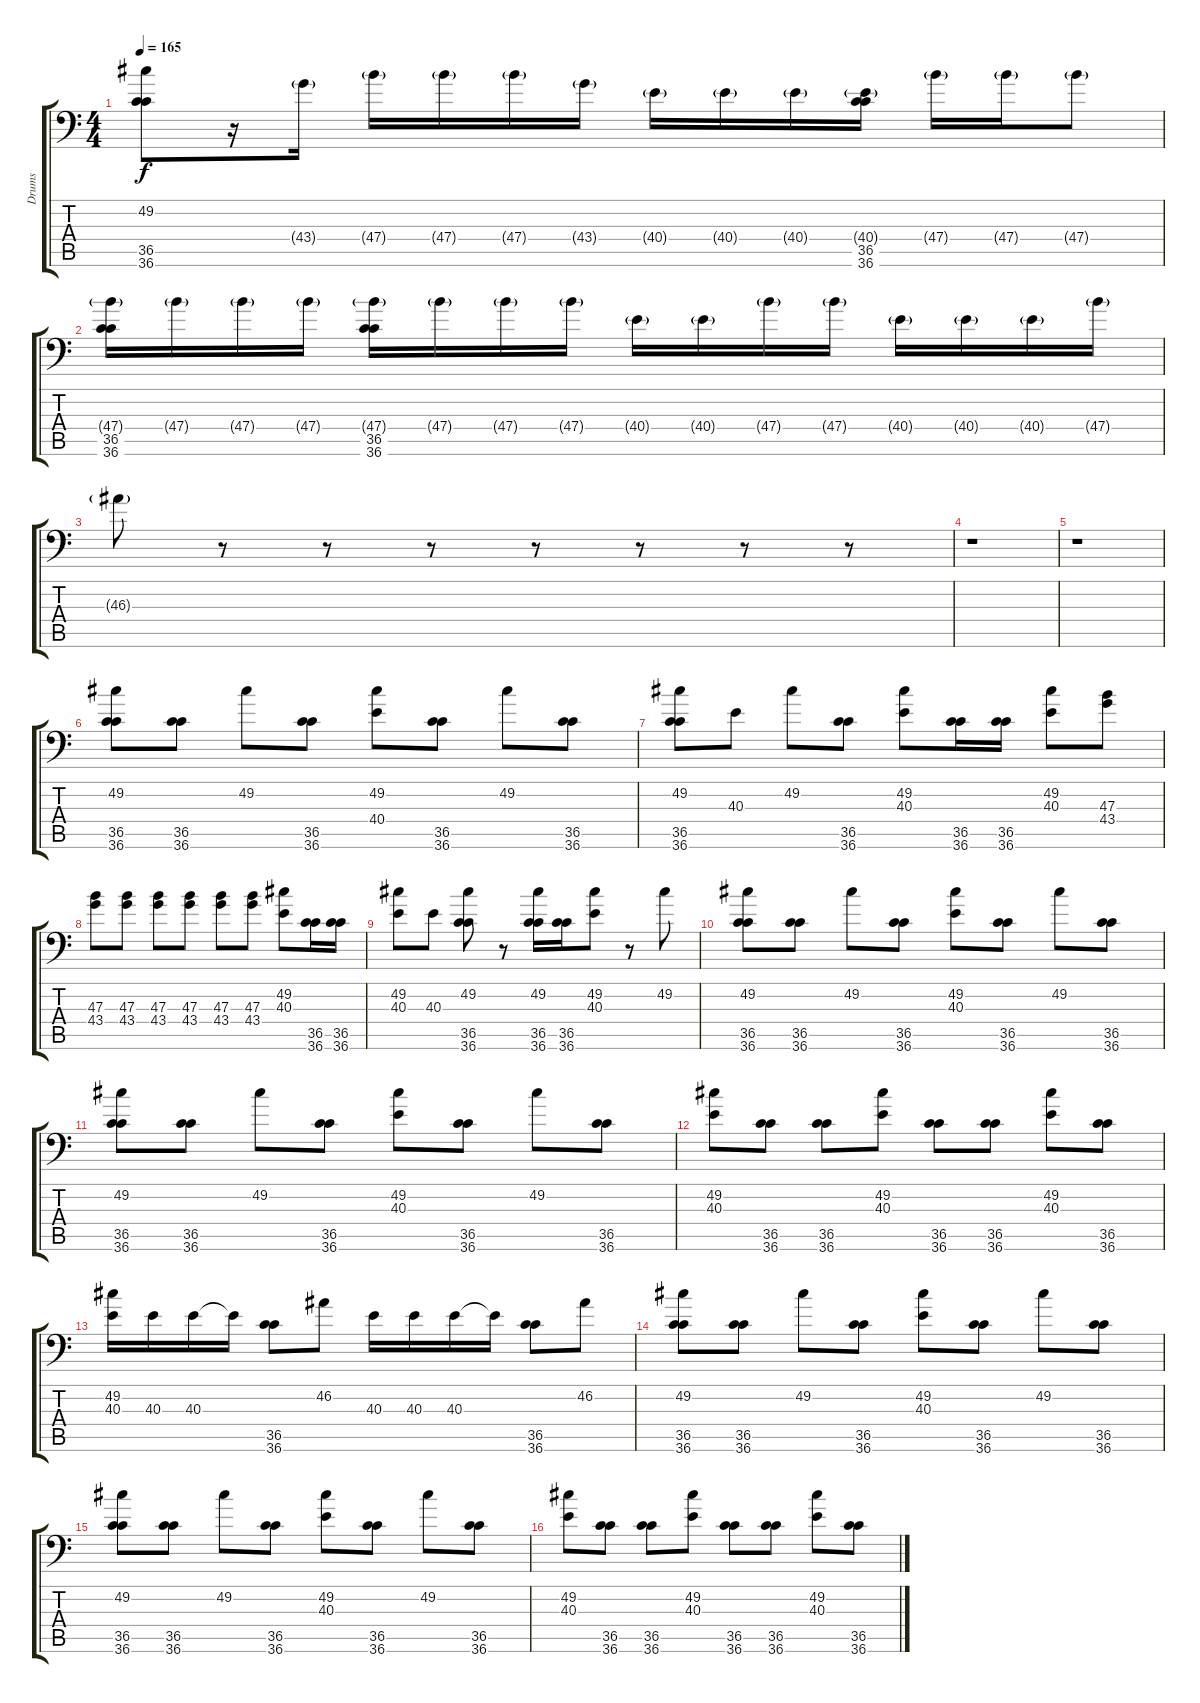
\track ("Drums" "Drums") {instrument acousticgrandpiano}
\staff {score tabs}
\tuning (C-1 C-1 C-1 C-1 C-1 C-1) {hide}
\ts (4 4)
\tempo 165
\clef f4
\ks c
(49.2 36.5 36.6).8{dy f} r.16 43.4{g}.16 47.4{g}.16 47.4{g}.16 47.4{g}.16 43.4{g}.16 40.4{g}.16 40.4{g}.16 40.4{g}.16 (40.4{g} 36.5 36.6).16 47.4{g}.16 47.4{g}.16 47.4{g}.8 |
(47.4{g} 36.5 36.6).16 47.4{g}.16 47.4{g}.16 47.4{g}.16 (47.4{g} 36.5 36.6).16 47.4{g}.16 47.4{g}.16 47.4{g}.16 40.4{g}.16 40.4{g}.16 47.4{g}.16 47.4{g}.16 40.4{g}.16 40.4{g}.16 40.4{g}.16 47.4{g}.16 |
46.3{g}.8 r.8 r.8 r.8 r.8 r.8 r.8 r.8 |
r.1 |
r.1 |
(49.2 36.5 36.6).8 (36.5 36.6).8 49.2.8 (36.5 36.6).8 (49.2 40.4).8 (36.5 36.6).8 49.2.8 (36.5 36.6).8 |
(49.2 36.5 36.6).8 40.3.8 49.2.8 (36.5 36.6).8 (49.2 40.3).8 (36.5 36.6).16 (36.5 36.6).16 (49.2 40.3).8 (47.3 43.4).8 |
(47.3 43.4).8 (47.3 43.4).8 (47.3 43.4).8 (47.3 43.4).8 (47.3 43.4).8 (47.3 43.4).8 (49.2 40.3).8 (36.5 36.6).16 (36.5 36.6).16 |
(49.2 40.3).8 40.3.8 (49.2 36.5 36.6).8 r.8 (49.2 36.5 36.6).16 (36.5 36.6).16 (49.2 40.3).8 r.8 49.2.8 |
(49.2 36.5 36.6).8 (36.5 36.6).8 49.2.8 (36.5 36.6).8 (49.2 40.3).8 (36.5 36.6).8 49.2.8 (36.5 36.6).8 |
(49.2 36.5 36.6).8 (36.5 36.6).8 49.2.8 (36.5 36.6).8 (49.2 40.3).8 (36.5 36.6).8 49.2.8 (36.5 36.6).8 |
(49.2 40.3).8 (36.5 36.6).8 (36.5 36.6).8 (49.2 40.3).8 (36.5 36.6).8 (36.5 36.6).8 (49.2 40.3).8 (36.5 36.6).8 |
(49.2 40.3).16 40.3.16 40.3.16 40.3{t}.16 (36.5 36.6).8 46.2.8 40.3.16 40.3.16 40.3.16 40.3{t}.16 (36.5 36.6).8 46.2.8 |
(49.2 36.5 36.6).8 (36.5 36.6).8 49.2.8 (36.5 36.6).8 (49.2 40.3).8 (36.5 36.6).8 49.2.8 (36.5 36.6).8 |
(49.2 36.5 36.6).8 (36.5 36.6).8 49.2.8 (36.5 36.6).8 (49.2 40.3).8 (36.5 36.6).8 49.2.8 (36.5 36.6).8 |
(49.2 40.3).8 (36.5 36.6).8 (36.5 36.6).8 (49.2 40.3).8 (36.5 36.6).8 (36.5 36.6).8 (49.2 40.3).8 (36.5 36.6).8
